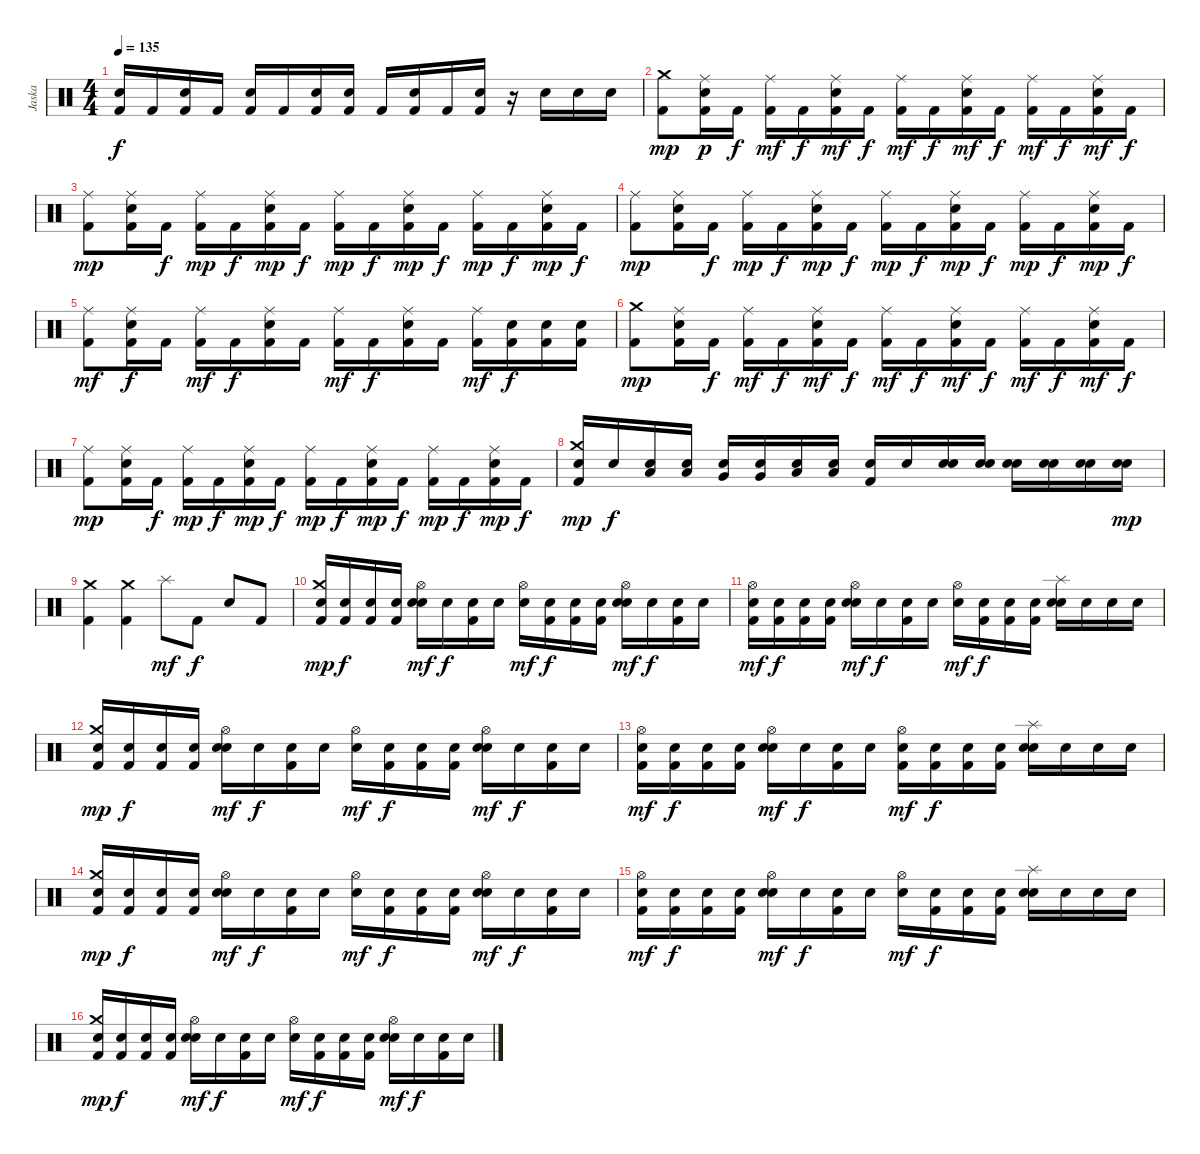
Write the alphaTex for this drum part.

\track ("Jaska" "Jaska") {instrument percussion}
\staff {score}
\articulation defaults
\ts (4 4)
\tempo 135
\clef neutral
\ks c
("Electric Snare (hit)" "Kick (hit) 2").16{dy f} "Kick (hit) 2".16 ("Electric Snare (hit)" "Kick (hit) 2").16 "Kick (hit) 2".16 ("Electric Snare (hit)" "Kick (hit) 2").16 "Kick (hit) 2".16 ("Electric Snare (hit)" "Kick (hit) 2").16 ("Electric Snare (hit)" "Kick (hit) 2").16 "Kick (hit) 2".16 ("Electric Snare (hit)" "Kick (hit) 2").16 "Kick (hit) 2".16 ("Electric Snare (hit)" "Kick (hit) 2").16 r.16 "Electric Snare (hit)".16 "Electric Snare (hit)".16 "Electric Snare (hit)".16 |
("Crash medium (hit)" "Kick (hit) 2").8{dy mp} ("Ride (middle)" "Electric Snare (hit)" "Kick (hit) 2").16{dy p} "Kick (hit) 2".16{dy f} ("Ride (middle)" "Kick (hit) 2").16{dy mf} "Kick (hit) 2".16{dy f} ("Ride (middle)" "Electric Snare (hit)" "Kick (hit) 2").16{dy mf} "Kick (hit) 2".16{dy f} ("Ride (middle)" "Kick (hit) 2").16{dy mf} "Kick (hit) 2".16{dy f} ("Ride (middle)" "Electric Snare (hit)" "Kick (hit) 2").16{dy mf} "Kick (hit) 2".16{dy f} ("Ride (middle)" "Kick (hit) 2").16{dy mf} "Kick (hit) 2".16{dy f} ("Ride (middle)" "Electric Snare (hit)" "Kick (hit) 2").16{dy mf} "Kick (hit) 2".16{dy f} |
("Ride (middle)" "Kick (hit) 2").8{dy mp} ("Ride (middle)" "Electric Snare (hit)" "Kick (hit) 2").16 "Kick (hit) 2".16{dy f} ("Ride (middle)" "Kick (hit) 2").16{dy mp} "Kick (hit) 2".16{dy f} ("Ride (middle)" "Electric Snare (hit)" "Kick (hit) 2").16{dy mp} "Kick (hit) 2".16{dy f} ("Ride (middle)" "Kick (hit) 2").16{dy mp} "Kick (hit) 2".16{dy f} ("Ride (middle)" "Electric Snare (hit)" "Kick (hit) 2").16{dy mp} "Kick (hit) 2".16{dy f} ("Ride (middle)" "Kick (hit) 2").16{dy mp} "Kick (hit) 2".16{dy f} ("Ride (middle)" "Electric Snare (hit)" "Kick (hit) 2").16{dy mp} "Kick (hit) 2".16{dy f} |
("Ride (middle)" "Kick (hit) 2").8{dy mp} ("Ride (middle)" "Electric Snare (hit)" "Kick (hit) 2").16 "Kick (hit) 2".16{dy f} ("Ride (middle)" "Kick (hit) 2").16{dy mp} "Kick (hit) 2".16{dy f} ("Ride (middle)" "Electric Snare (hit)" "Kick (hit) 2").16{dy mp} "Kick (hit) 2".16{dy f} ("Ride (middle)" "Kick (hit) 2").16{dy mp} "Kick (hit) 2".16{dy f} ("Ride (middle)" "Electric Snare (hit)" "Kick (hit) 2").16{dy mp} "Kick (hit) 2".16{dy f} ("Ride (middle)" "Kick (hit) 2").16{dy mp} "Kick (hit) 2".16{dy f} ("Ride (middle)" "Electric Snare (hit)" "Kick (hit) 2").16{dy mp} "Kick (hit) 2".16{dy f} |
("Ride (middle)" "Kick (hit) 2").8{dy mf} ("Ride (middle)" "Electric Snare (hit)" "Kick (hit) 2").16{dy f} "Kick (hit) 2".16 ("Ride (middle)" "Kick (hit) 2").16{dy mf} "Kick (hit) 2".16{dy f} ("Ride (middle)" "Electric Snare (hit)" "Kick (hit) 2").16 "Kick (hit) 2".16 ("Ride (middle)" "Kick (hit) 2").16{dy mf} "Kick (hit) 2".16{dy f} ("Ride (middle)" "Electric Snare (hit)" "Kick (hit) 2").16 "Kick (hit) 2".16 ("Ride (middle)" "Kick (hit) 2").16{dy mf} ("Electric Snare (hit)" "Kick (hit) 2").16{dy f} ("Electric Snare (hit)" "Kick (hit) 2").16 ("Electric Snare (hit)" "Kick (hit) 2").16 |
("Crash medium (hit)" "Kick (hit) 2").8{dy mp} ("Ride (middle)" "Electric Snare (hit)" "Kick (hit) 2").16 "Kick (hit) 2".16{dy f} ("Ride (middle)" "Kick (hit) 2").16{dy mf} "Kick (hit) 2".16{dy f} ("Ride (middle)" "Electric Snare (hit)" "Kick (hit) 2").16{dy mf} "Kick (hit) 2".16{dy f} ("Ride (middle)" "Kick (hit) 2").16{dy mf} "Kick (hit) 2".16{dy f} ("Ride (middle)" "Electric Snare (hit)" "Kick (hit) 2").16{dy mf} "Kick (hit) 2".16{dy f} ("Ride (middle)" "Kick (hit) 2").16{dy mf} "Kick (hit) 2".16{dy f} ("Ride (middle)" "Electric Snare (hit)" "Kick (hit) 2").16{dy mf} "Kick (hit) 2".16{dy f} |
("Ride (middle)" "Kick (hit) 2").8{dy mp} ("Ride (middle)" "Electric Snare (hit)" "Kick (hit) 2").16 "Kick (hit) 2".16{dy f} ("Ride (middle)" "Kick (hit) 2").16{dy mp} "Kick (hit) 2".16{dy f} ("Ride (middle)" "Electric Snare (hit)" "Kick (hit) 2").16{dy mp} "Kick (hit) 2".16{dy f} ("Ride (middle)" "Kick (hit) 2").16{dy mp} "Kick (hit) 2".16{dy f} ("Ride (middle)" "Electric Snare (hit)" "Kick (hit) 2").16{dy mp} "Kick (hit) 2".16{dy f} ("Ride (middle)" "Kick (hit) 2").16{dy mp} "Kick (hit) 2".16{dy f} ("Ride (middle)" "Electric Snare (hit)" "Kick (hit) 2").16{dy mp} "Kick (hit) 2".16{dy f} |
("Snare (hit)"{x} "Crash medium (hit)" "Kick (hit) 2").16{dy mp} "Snare (hit)"{x}.16{dy f} ("Snare (hit)"{x} "Low Tom (hit)").16 ("Snare (hit)"{x} "Low Tom (hit)").16 ("Snare (hit)"{x} "Very Low Tom (hit)").16 ("Snare (hit)"{x} "Very Low Tom (hit)").16 ("Snare (hit)"{x} "Low Floor Tom (hit)").16 ("Snare (hit)"{x} "Low Floor Tom (hit)").16 ("Snare (hit)"{x} "Kick (hit) 2").16 "Snare (hit)"{x}.16 ("Snare (hit)"{x} "Electric Snare (hit)").16 ("Snare (hit)"{x} "Electric Snare (hit)").16 ("Snare (hit)"{x} "Electric Snare (hit)").16 ("Snare (hit)"{x} "Electric Snare (hit)").16 ("Snare (hit)"{x} "Electric Snare (hit)").16 ("Snare (hit)"{x} "Electric Snare (hit)").16{dy mp} |
("Crash medium (hit)" "Kick (hit) 2").4 ("Crash medium (hit)" "Kick (hit) 2").4 "Splash (hit)".8{dy mf} "Kick (hit) 2".8{dy f} "Electric Snare (hit)".8 "Kick (hit) 2".8 |
("Snare (hit)"{x} "Crash medium (hit)" "Kick (hit) 2").16{dy mp} ("Snare (hit)"{x} "Kick (hit) 2").16{dy f} ("Snare (hit)"{x} "Kick (hit) 2").16 ("Snare (hit)"{x} "Kick (hit) 2").16 ("Snare (hit)"{x} "Hi-Hat (open)" "Electric Snare (hit)").16{dy mf} "Snare (hit)"{x}.16{dy f} ("Snare (hit)"{x} "Kick (hit) 2").16 "Snare (hit)"{x}.16 ("Snare (hit)"{x} "Hi-Hat (open)").16{dy mf} ("Snare (hit)"{x} "Kick (hit) 2").16{dy f} ("Snare (hit)"{x} "Kick (hit) 2").16 ("Snare (hit)"{x} "Kick (hit) 2").16 ("Snare (hit)"{x} "Hi-Hat (open)" "Electric Snare (hit)").16{dy mf} "Snare (hit)"{x}.16{dy f} ("Snare (hit)"{x} "Kick (hit) 2").16 "Snare (hit)"{x}.16 |
("Snare (hit)"{x} "Hi-Hat (open)" "Kick (hit) 2").16{dy mf} ("Snare (hit)"{x} "Kick (hit) 2").16{dy f} ("Snare (hit)"{x} "Kick (hit) 2").16 ("Snare (hit)"{x} "Kick (hit) 2").16 ("Snare (hit)"{x} "Hi-Hat (open)" "Electric Snare (hit)").16{dy mf} "Snare (hit)"{x}.16{dy f} ("Snare (hit)"{x} "Kick (hit) 2").16 "Snare (hit)"{x}.16 ("Snare (hit)"{x} "Hi-Hat (open)").16{dy mf} ("Snare (hit)"{x} "Kick (hit) 2").16{dy f} ("Snare (hit)"{x} "Kick (hit) 2").16 ("Snare (hit)"{x} "Kick (hit) 2").16 ("Snare (hit)"{x} "Splash (hit)" "Electric Snare (hit)").16 "Snare (hit)"{x}.16 "Snare (hit)"{x}.16 "Snare (hit)"{x}.16 |
("Snare (hit)"{x} "Crash medium (hit)" "Kick (hit) 2").16{dy mp} ("Snare (hit)"{x} "Kick (hit) 2").16{dy f} ("Snare (hit)"{x} "Kick (hit) 2").16 ("Snare (hit)"{x} "Kick (hit) 2").16 ("Snare (hit)"{x} "Hi-Hat (open)" "Electric Snare (hit)").16{dy mf} "Snare (hit)"{x}.16{dy f} ("Snare (hit)"{x} "Kick (hit) 2").16 "Snare (hit)"{x}.16 ("Snare (hit)"{x} "Hi-Hat (open)").16{dy mf} ("Snare (hit)"{x} "Kick (hit) 2").16{dy f} ("Snare (hit)"{x} "Kick (hit) 2").16 ("Snare (hit)"{x} "Kick (hit) 2").16 ("Snare (hit)"{x} "Hi-Hat (open)" "Electric Snare (hit)").16{dy mf} "Snare (hit)"{x}.16{dy f} ("Snare (hit)"{x} "Kick (hit) 2").16 "Snare (hit)"{x}.16 |
("Snare (hit)"{x} "Hi-Hat (open)" "Kick (hit) 2").16{dy mf} ("Snare (hit)"{x} "Kick (hit) 2").16{dy f} ("Snare (hit)"{x} "Kick (hit) 2").16 ("Snare (hit)"{x} "Kick (hit) 2").16 ("Snare (hit)"{x} "Hi-Hat (open)" "Electric Snare (hit)").16{dy mf} "Snare (hit)"{x}.16{dy f} ("Snare (hit)"{x} "Kick (hit) 2").16 "Snare (hit)"{x}.16 ("Snare (hit)"{x} "Hi-Hat (open)" "Kick (hit) 2").16{dy mf} ("Snare (hit)"{x} "Kick (hit) 2").16{dy f} ("Snare (hit)"{x} "Kick (hit) 2").16 ("Snare (hit)"{x} "Kick (hit) 2").16 ("Snare (hit)"{x} "Splash (hit)" "Electric Snare (hit)").16 "Snare (hit)"{x}.16 "Snare (hit)"{x}.16 "Snare (hit)"{x}.16 |
("Snare (hit)"{x} "Crash medium (hit)" "Kick (hit) 2").16{dy mp} ("Snare (hit)"{x} "Kick (hit) 2").16{dy f} ("Snare (hit)"{x} "Kick (hit) 2").16 ("Snare (hit)"{x} "Kick (hit) 2").16 ("Snare (hit)"{x} "Hi-Hat (open)" "Electric Snare (hit)").16{dy mf} "Snare (hit)"{x}.16{dy f} ("Snare (hit)"{x} "Kick (hit) 2").16 "Snare (hit)"{x}.16 ("Snare (hit)"{x} "Hi-Hat (open)").16{dy mf} ("Snare (hit)"{x} "Kick (hit) 2").16{dy f} ("Snare (hit)"{x} "Kick (hit) 2").16 ("Snare (hit)"{x} "Kick (hit) 2").16 ("Snare (hit)"{x} "Hi-Hat (open)" "Electric Snare (hit)").16{dy mf} "Snare (hit)"{x}.16{dy f} ("Snare (hit)"{x} "Kick (hit) 2").16 "Snare (hit)"{x}.16 |
("Snare (hit)"{x} "Hi-Hat (open)" "Kick (hit) 2").16{dy mf} ("Snare (hit)"{x} "Kick (hit) 2").16{dy f} ("Snare (hit)"{x} "Kick (hit) 2").16 ("Snare (hit)"{x} "Kick (hit) 2").16 ("Snare (hit)"{x} "Hi-Hat (open)" "Electric Snare (hit)").16{dy mf} "Snare (hit)"{x}.16{dy f} ("Snare (hit)"{x} "Kick (hit) 2").16 "Snare (hit)"{x}.16 ("Snare (hit)"{x} "Hi-Hat (open)").16{dy mf} ("Snare (hit)"{x} "Kick (hit) 2").16{dy f} ("Snare (hit)"{x} "Kick (hit) 2").16 ("Snare (hit)"{x} "Kick (hit) 2").16 ("Snare (hit)"{x} "Splash (hit)" "Electric Snare (hit)").16 "Snare (hit)"{x}.16 "Snare (hit)"{x}.16 "Snare (hit)"{x}.16 |
("Snare (hit)"{x} "Crash medium (hit)" "Kick (hit) 2").16{dy mp} ("Snare (hit)"{x} "Kick (hit) 2").16{dy f} ("Snare (hit)"{x} "Kick (hit) 2").16 ("Snare (hit)"{x} "Kick (hit) 2").16 ("Snare (hit)"{x} "Hi-Hat (open)" "Electric Snare (hit)").16{dy mf} "Snare (hit)"{x}.16{dy f} ("Snare (hit)"{x} "Kick (hit) 2").16 "Snare (hit)"{x}.16 ("Snare (hit)"{x} "Hi-Hat (open)").16{dy mf} ("Snare (hit)"{x} "Kick (hit) 2").16{dy f} ("Snare (hit)"{x} "Kick (hit) 2").16 ("Snare (hit)"{x} "Kick (hit) 2").16 ("Snare (hit)"{x} "Hi-Hat (open)" "Electric Snare (hit)").16{dy mf} "Snare (hit)"{x}.16{dy f} ("Snare (hit)"{x} "Kick (hit) 2").16 "Snare (hit)"{x}.16
